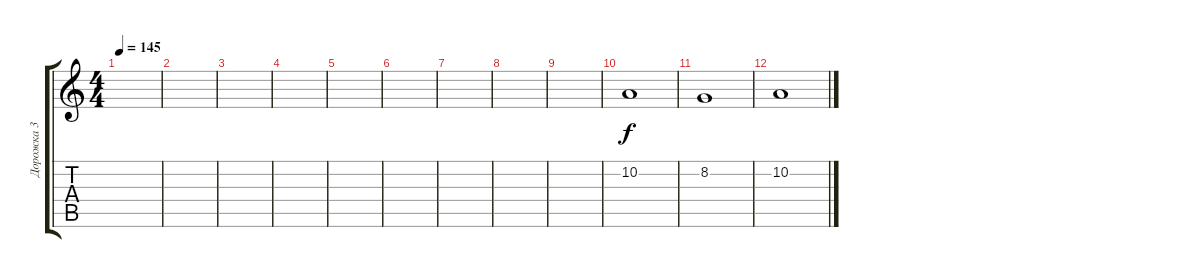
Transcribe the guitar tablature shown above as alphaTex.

\track ("Дорожка 3" "Дорожка 3") {instrument choiraahs}
\staff {score tabs}
\tuning (E4 B3 G3 D3 A2 E2) {hide}
\ts (4 4)
\tempo 145
\clef g2
\ks c
|
|
|
|
|
|
|
|
|
10.2.1 |
8.2.1 |
10.2.1
